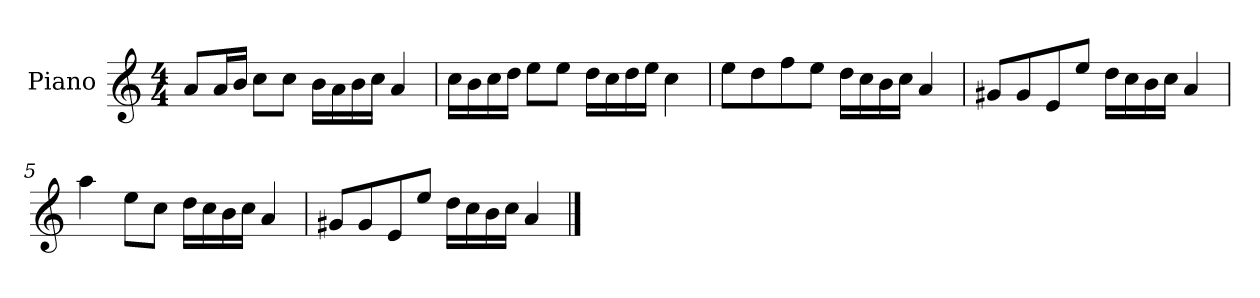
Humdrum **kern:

**kern
*part1
*staff1
*I"Piano
*I'P-no
*clefG2
*k[]
*M4/4
*MM90
=1
8a/L
16a/L
16b/JJ
8cc\L
8cc\J
16b\LL
16a\
16b\
16cc\JJ
4a/
=2
16cc\LL
16b\
16cc\
16dd\JJ
8ee\L
8ee\J
16dd\LL
16cc\
16dd\
16ee\JJ
4cc\
=3
8ee\L
8dd\
8ff\
8ee\J
16dd\LL
16cc\
16b\
16cc\JJ
4a/
=4
8g#X/L
8g#/
8e/
8ee/J
16dd\LL
16cc\
16b\
16cc\JJ
4a/
!!LO:LB:g=z
=5
4aa\
8ee\L
8cc\J
16dd\LL
16cc\
16b\
16cc\JJ
4a/
=6
8g#X/L
8g#/
8e/
8ee/J
16dd\LL
16cc\
16b\
16cc\JJ
4a/
==
*-
